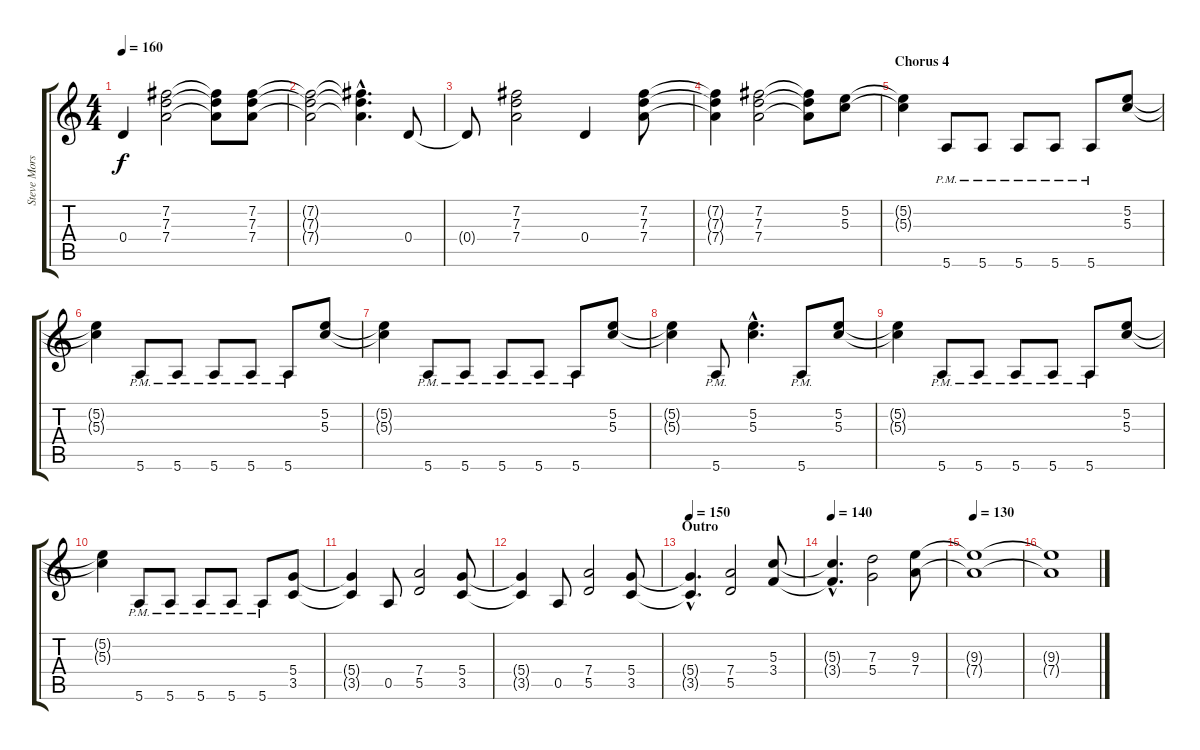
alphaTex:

\track ("Steve Morse" "Steve Mors") {instrument overdrivenguitar}
\staff {score tabs}
\tuning (E4 B3 G3 D3 A2 E2) {hide}
\ts (4 4)
\tempo 160
\clef g2
\ks c
0.4.4{dy f} (7.2 7.3 7.4).2 (7.2{t} 7.3{t} 7.4{t}).8 (7.2 7.3 7.4).8 |
(7.2{t} 7.3{t} 7.4{t}).2 (7.2{hac t} 7.3{hac t} 7.4{hac t}).4{d} 0.4.8 |
0.4{t}.8 (7.2 7.3 7.4).2 0.4.4 (7.2 7.3 7.4).8 |
(7.2{t} 7.3{t} 7.4{t}).4 (7.2 7.3 7.4).2 (7.2{t} 7.3{t} 7.4{t}).8 (5.2 5.3).8 |
\section ("" "Chorus 4")
(5.2{t} 5.3{t}).4 5.6{pm}.8 5.6{pm}.8 5.6{pm}.8 5.6{pm}.8 5.6{pm}.8 (5.2 5.3).8 |
(5.2{t} 5.3{t}).4 5.6{pm}.8 5.6{pm}.8 5.6{pm}.8 5.6{pm}.8 5.6{pm}.8 (5.2 5.3).8 |
(5.2{t} 5.3{t}).4 5.6{pm}.8 5.6{pm}.8 5.6{pm}.8 5.6{pm}.8 5.6{pm}.8 (5.2 5.3).8 |
(5.2{t} 5.3{t}).4 5.6{pm}.8 (5.2{hac} 5.3{hac}).4{d} 5.6{pm}.8 (5.2 5.3).8 |
(5.2{t} 5.3{t}).4 5.6{pm}.8 5.6{pm}.8 5.6{pm}.8 5.6{pm}.8 5.6{pm}.8 (5.2 5.3).8 |
(5.2{t} 5.3{t}).4 5.6{pm}.8 5.6{pm}.8 5.6{pm}.8 5.6{pm}.8 5.6{pm}.8 (5.4 3.5).8 |
(5.4{t} 3.5{t}).4 0.5.8 (7.4 5.5).2 (5.4 3.5).8 |
(5.4{t} 3.5{t}).4 0.5.8 (7.4 5.5).2 (5.4 3.5).8 |
\section ("" "Outro")
\tempo 150
(5.4{hac t} 3.5{hac t}).4{d} (7.4 5.5).2 (5.3 3.4).8 |
\tempo 140
(5.3{hac t} 3.4{hac t}).4{d} (7.3 5.4).2 (9.3 7.4).8 |
\tempo 130
(9.3{t} 7.4{t}).1 |
(9.3{t} 7.4{t}).1
